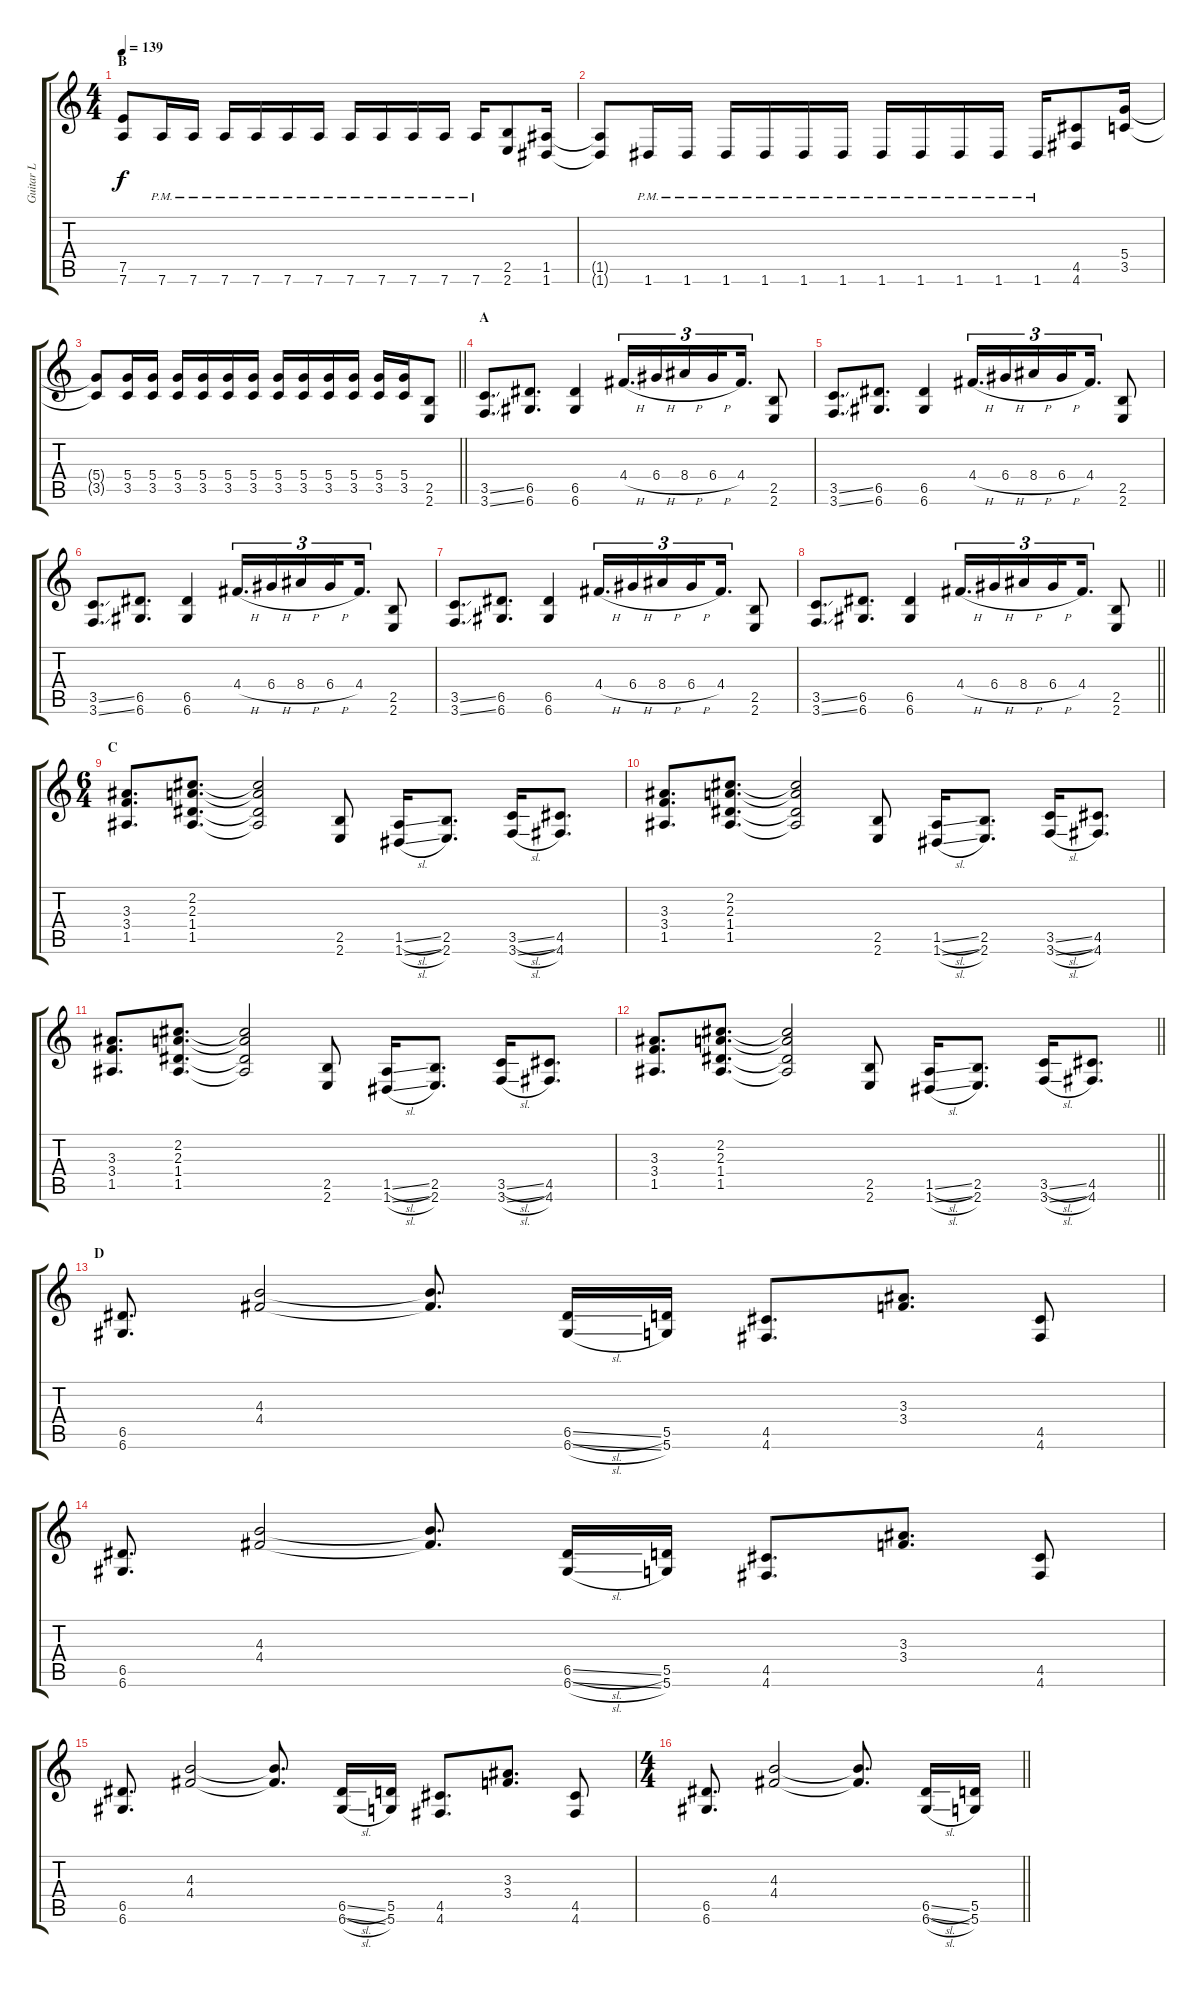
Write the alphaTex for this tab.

\track ("Guitar L" "Guitar L") {instrument overdrivenguitar}
\staff {score tabs}
\tuning (E4 B3 G3 D3 A2 D2) {hide}
\ts (4 4)
\section ("" "B")
\tempo 139
\clef g2
\ks c
(7.5 7.6).8{dy f} 7.6{pm}.16 7.6{pm}.16 7.6{pm}.16 7.6{pm}.16 7.6{pm}.16 7.6{pm}.16 7.6{pm}.16 7.6{pm}.16 7.6{pm}.16 7.6{pm}.16 7.6{pm}.16 (2.5 2.6).8 (1.5 1.6).16 |
(1.5{t} 1.6{t}).8 1.6{pm}.16 1.6{pm}.16 1.6{pm}.16 1.6{pm}.16 1.6{pm}.16 1.6{pm}.16 1.6{pm}.16 1.6{pm}.16 1.6{pm}.16 1.6{pm}.16 1.6{pm}.16 (4.5 4.6).8 (5.4 3.5).16 |
\barLineRight lightlight
(5.4{t} 3.5{t}).8 (5.4 3.5).16 (5.4 3.5).16 (5.4 3.5).16 (5.4 3.5).16 (5.4 3.5).16 (5.4 3.5).16 (5.4 3.5).16 (5.4 3.5).16 (5.4 3.5).16 (5.4 3.5).16 (5.4 3.5).16 (5.4 3.5).16 (2.5 2.6).8 |
\section ("" "A")
(3.5{ss} 3.6{ss}).8{d} (6.5 6.6).8{d} (6.5 6.6).4 4.4{h}.16{d tu (3 2)} 6.4{h}.16{tu (3 2)} 8.4{h}.16{tu (3 2)} 6.4{h}.16{tu (3 2) beam splitsecondary} 4.4.16{d tu (3 2)} (2.5 2.6).8 |
(3.5{ss} 3.6{ss}).8{d} (6.5 6.6).8{d} (6.5 6.6).4 4.4{h}.16{d tu (3 2)} 6.4{h}.16{tu (3 2)} 8.4{h}.16{tu (3 2)} 6.4{h}.16{tu (3 2) beam splitsecondary} 4.4.16{d tu (3 2)} (2.5 2.6).8 |
(3.5{ss} 3.6{ss}).8{d} (6.5 6.6).8{d} (6.5 6.6).4 4.4{h}.16{d tu (3 2)} 6.4{h}.16{tu (3 2)} 8.4{h}.16{tu (3 2)} 6.4{h}.16{tu (3 2) beam splitsecondary} 4.4.16{d tu (3 2)} (2.5 2.6).8 |
(3.5{ss} 3.6{ss}).8{d} (6.5 6.6).8{d} (6.5 6.6).4 4.4{h}.16{d tu (3 2)} 6.4{h}.16{tu (3 2)} 8.4{h}.16{tu (3 2)} 6.4{h}.16{tu (3 2) beam splitsecondary} 4.4.16{d tu (3 2)} (2.5 2.6).8 |
\barLineRight lightlight
(3.5{ss} 3.6{ss}).8{d} (6.5 6.6).8{d} (6.5 6.6).4 4.4{h}.16{d tu (3 2)} 6.4{h}.16{tu (3 2)} 8.4{h}.16{tu (3 2)} 6.4{h}.16{tu (3 2) beam splitsecondary} 4.4.16{d tu (3 2)} (2.5 2.6).8 |
\ts (6 4)
\section ("" "C")
(3.3 3.4 1.5).8{d} (2.2 2.3 1.4 1.5).8{d} (2.2{t} 2.3{t} 1.4{t} 1.5{t}).2 (2.5 2.6).8 (1.5{sl} 1.6{sl}).16 (2.5 2.6).8{d} (3.5{sl} 3.6{sl}).16 (4.5 4.6).8{d} |
(3.3 3.4 1.5).8{d} (2.2 2.3 1.4 1.5).8{d} (2.2{t} 2.3{t} 1.4{t} 1.5{t}).2 (2.5 2.6).8 (1.5{sl} 1.6{sl}).16 (2.5 2.6).8{d} (3.5{sl} 3.6{sl}).16 (4.5 4.6).8{d} |
(3.3 3.4 1.5).8{d} (2.2 2.3 1.4 1.5).8{d} (2.2{t} 2.3{t} 1.4{t} 1.5{t}).2 (2.5 2.6).8 (1.5{sl} 1.6{sl}).16 (2.5 2.6).8{d} (3.5{sl} 3.6{sl}).16 (4.5 4.6).8{d} |
\barLineRight lightlight
(3.3 3.4 1.5).8{d} (2.2 2.3 1.4 1.5).8{d} (2.2{t} 2.3{t} 1.4{t} 1.5{t}).2 (2.5 2.6).8 (1.5{sl} 1.6{sl}).16 (2.5 2.6).8{d} (3.5{sl} 3.6{sl}).16 (4.5 4.6).8{d} |
\section ("" "D")
(6.5 6.6).8{d} (4.3 4.4).2 (4.3{t} 4.4{t}).8{d} (6.5{sl} 6.6{sl}).16 (5.5 5.6).16 (4.5 4.6).8{d} (3.3 3.4).8{d} (4.5 4.6).8 |
(6.5 6.6).8{d} (4.3 4.4).2 (4.3{t} 4.4{t}).8{d} (6.5{sl} 6.6{sl}).16 (5.5 5.6).16 (4.5 4.6).8{d} (3.3 3.4).8{d} (4.5 4.6).8 |
(6.5 6.6).8{d} (4.3 4.4).2 (4.3{t} 4.4{t}).8{d} (6.5{sl} 6.6{sl}).16 (5.5 5.6).16 (4.5 4.6).8{d} (3.3 3.4).8{d} (4.5 4.6).8 |
\ts (4 4)
\barLineRight lightlight
(6.5 6.6).8{d} (4.3 4.4).2 (4.3{t} 4.4{t}).8{d} (6.5{sl} 6.6{sl}).16 (5.5 5.6).16
